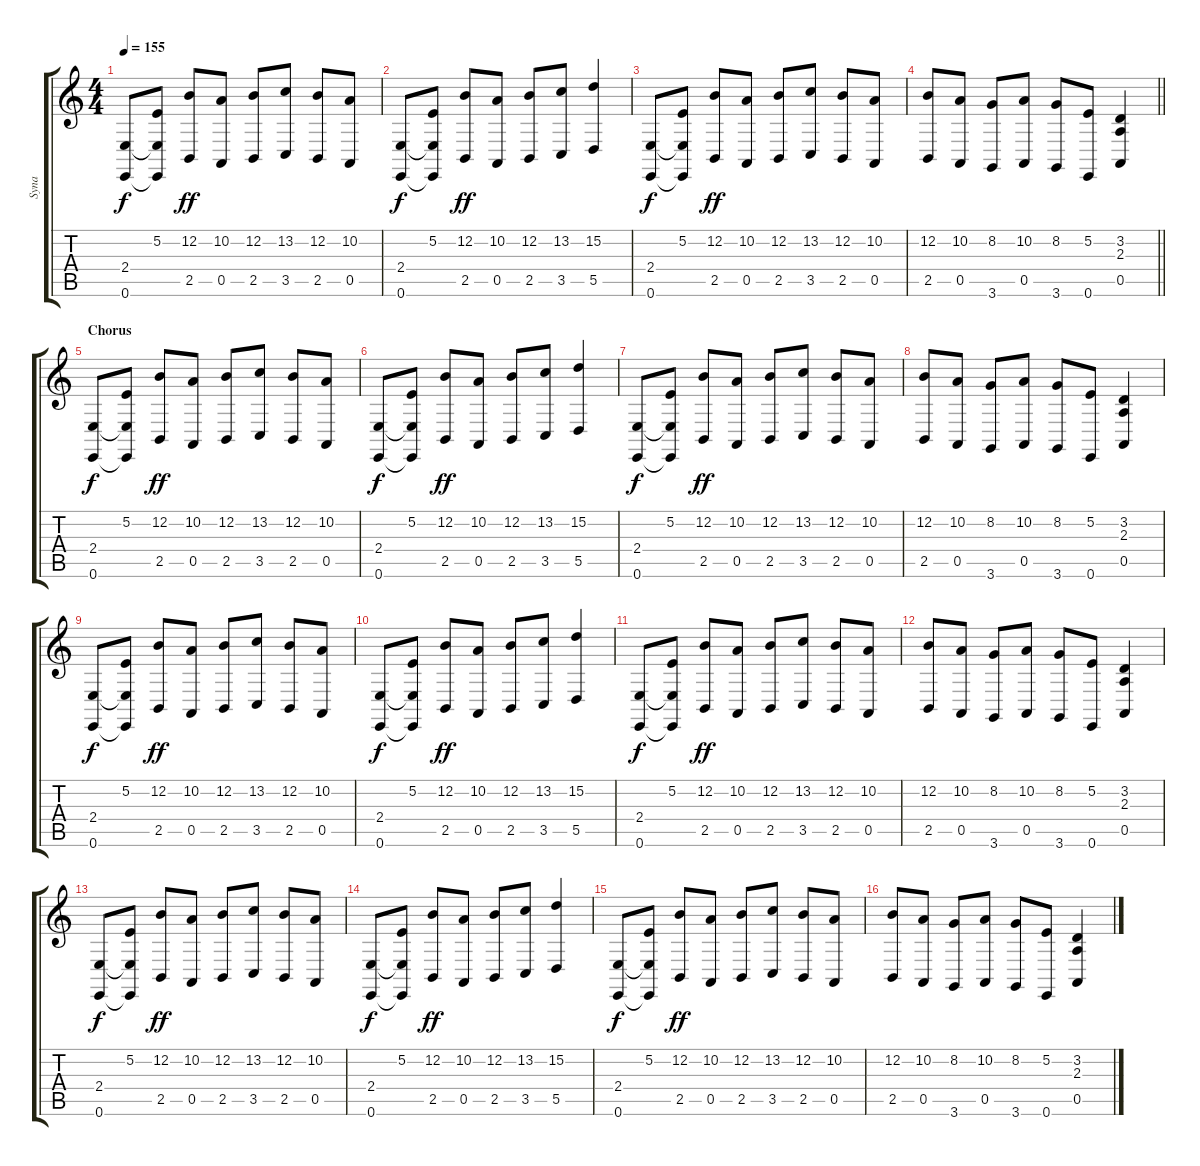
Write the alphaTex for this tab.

\track ("Syna" "Syna") {instrument stringensemble1}
\staff {score tabs}
\tuning (E4 B3 G3 D3 A2 E2) {hide}
\ts (4 4)
\tempo 155
\clef g2
\ks c
(2.4 0.6).8{dy f} (5.2 2.4{t} 0.6{t}).8 (12.2 2.5).8{dy ff} (10.2 0.5).8 (12.2 2.5).8 (13.2 3.5).8 (12.2 2.5).8 (10.2 0.5).8 |
(2.4 0.6).8{dy f} (5.2 2.4{t} 0.6{t}).8 (12.2 2.5).8{dy ff} (10.2 0.5).8 (12.2 2.5).8 (13.2 3.5).8 (15.2 5.5).4 |
(2.4 0.6).8{dy f} (5.2 2.4{t} 0.6{t}).8 (12.2 2.5).8{dy ff} (10.2 0.5).8 (12.2 2.5).8 (13.2 3.5).8 (12.2 2.5).8 (10.2 0.5).8 |
\barLineRight lightlight
(12.2 2.5).8 (10.2 0.5).8 (8.2 3.6).8 (10.2 0.5).8 (8.2 3.6).8 (5.2 0.6).8 (3.2 2.3 0.5).4 |
\section ("" "Chorus")
(2.4 0.6).8{dy f} (5.2 2.4{t} 0.6{t}).8 (12.2 2.5).8{dy ff} (10.2 0.5).8 (12.2 2.5).8 (13.2 3.5).8 (12.2 2.5).8 (10.2 0.5).8 |
(2.4 0.6).8{dy f} (5.2 2.4{t} 0.6{t}).8 (12.2 2.5).8{dy ff} (10.2 0.5).8 (12.2 2.5).8 (13.2 3.5).8 (15.2 5.5).4 |
(2.4 0.6).8{dy f} (5.2 2.4{t} 0.6{t}).8 (12.2 2.5).8{dy ff} (10.2 0.5).8 (12.2 2.5).8 (13.2 3.5).8 (12.2 2.5).8 (10.2 0.5).8 |
(12.2 2.5).8 (10.2 0.5).8 (8.2 3.6).8 (10.2 0.5).8 (8.2 3.6).8 (5.2 0.6).8 (3.2 2.3 0.5).4 |
(2.4 0.6).8{dy f} (5.2 2.4{t} 0.6{t}).8 (12.2 2.5).8{dy ff} (10.2 0.5).8 (12.2 2.5).8 (13.2 3.5).8 (12.2 2.5).8 (10.2 0.5).8 |
(2.4 0.6).8{dy f} (5.2 2.4{t} 0.6{t}).8 (12.2 2.5).8{dy ff} (10.2 0.5).8 (12.2 2.5).8 (13.2 3.5).8 (15.2 5.5).4 |
(2.4 0.6).8{dy f} (5.2 2.4{t} 0.6{t}).8 (12.2 2.5).8{dy ff} (10.2 0.5).8 (12.2 2.5).8 (13.2 3.5).8 (12.2 2.5).8 (10.2 0.5).8 |
(12.2 2.5).8 (10.2 0.5).8 (8.2 3.6).8 (10.2 0.5).8 (8.2 3.6).8 (5.2 0.6).8 (3.2 2.3 0.5).4 |
(2.4 0.6).8{dy f} (5.2 2.4{t} 0.6{t}).8 (12.2 2.5).8{dy ff} (10.2 0.5).8 (12.2 2.5).8 (13.2 3.5).8 (12.2 2.5).8 (10.2 0.5).8 |
(2.4 0.6).8{dy f} (5.2 2.4{t} 0.6{t}).8 (12.2 2.5).8{dy ff} (10.2 0.5).8 (12.2 2.5).8 (13.2 3.5).8 (15.2 5.5).4 |
(2.4 0.6).8{dy f} (5.2 2.4{t} 0.6{t}).8 (12.2 2.5).8{dy ff} (10.2 0.5).8 (12.2 2.5).8 (13.2 3.5).8 (12.2 2.5).8 (10.2 0.5).8 |
(12.2 2.5).8 (10.2 0.5).8 (8.2 3.6).8 (10.2 0.5).8 (8.2 3.6).8 (5.2 0.6).8 (3.2 2.3 0.5).4
